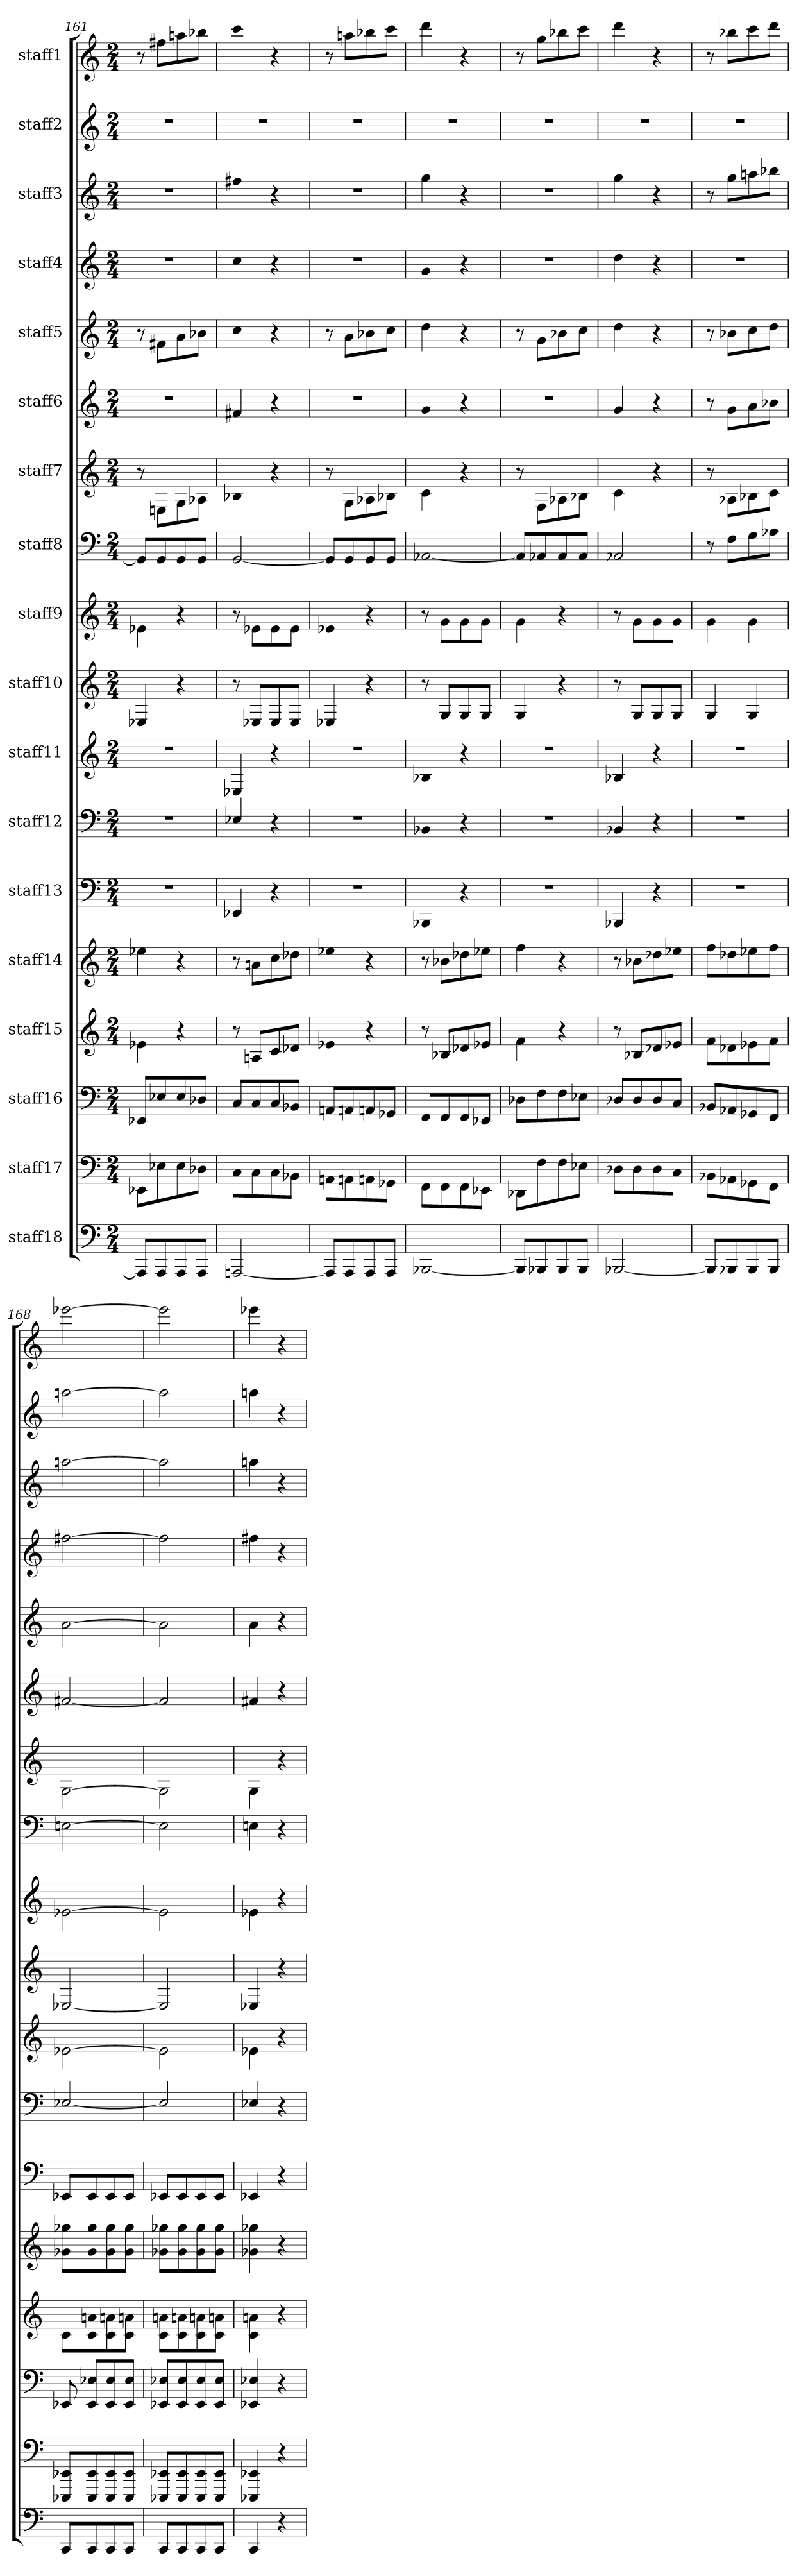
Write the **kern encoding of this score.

**kern	**kern	**kern	**kern	**kern	**kern	**kern	**kern	**kern	**kern	**kern	**kern	**kern	**kern	**kern	**kern	**kern	**kern
*part18	*part17	*part16	*part15	*part14	*part13	*part12	*part11	*part10	*part9	*part8	*part7	*part6	*part5	*part4	*part3	*part2	*part1
*staff18	*staff17	*staff16	*staff15	*staff14	*staff13	*staff12	*staff11	*staff10	*staff9	*staff8	*staff7	*staff6	*staff5	*staff4	*staff3	*staff2	*staff1
*I"staff18	*I"staff17	*I"staff16	*I"staff15	*I"staff14	*I"staff13	*I"staff12	*I"staff11	*I"staff10	*I"staff9	*I"staff8	*I"staff7	*I"staff6	*I"staff5	*I"staff4	*I"staff3	*I"staff2	*I"staff1
*M2/4	*M2/4	*M2/4	*M2/4	*M2/4	*M2/4	*M2/4	*M2/4	*M2/4	*M2/4	*M2/4	*M2/4	*M2/4	*M2/4	*M2/4	*M2/4	*M2/4	*M2/4
=161	=161	=161	=161	=161	=161	=161	=161	=161	=161	=161	=161	=161	=161	=161	=161	=161	=161
8AAAn/L]	8EE-\L	8EE-/L	4e-\	4ee-\	2r	2r	2r	4E-/	4e-\	8GG/L]	8r	2r	8r	2r	2r	2r	8r
8AAA/	8E-\	8E-/	.	.	.	.	.	.	.	8GG/	8En\L	.	8f#\L	.	.	.	8ff#\L
8AAA/	8E-\	8E-/	4r	4r	.	.	.	4r	4r	8GG/	8G\	.	8a\	.	.	.	8aan\
8AAA/J	8D-\J	8D-/J	.	.	.	.	.	.	.	8GG/J	8A-\J	.	8b-\J	.	.	.	8bb-\J
=162	=162	=162	=162	=162	=162	=162	=162	=162	=162	=162	=162	=162	=162	=162	=162	=162	=162
[2AAAn/	8C\L	8C/L	8r	8r	4EE-/	4E-/	4E-/	8r	8r	[2GG/	4B-\	4f#/	4cc\	4cc\	4ff#\	2r	4ccc\
.	8C\	8C/	8An/L	8an\L	.	.	.	8E-/L	8e-\L	.	.	.	.	.	.	.	.
.	8C\	8C/	8c/	8cc\	4r	4r	4r	8E-/	8e-\	.	4r	4r	4r	4r	4r	.	4r
.	8BB-\J	8BB-/J	8d-/J	8dd-\J	.	.	.	8E-/J	8e-\J	.	.	.	.	.	.	.	.
=163	=163	=163	=163	=163	=163	=163	=163	=163	=163	=163	=163	=163	=163	=163	=163	=163	=163
8AAAn/L]	8AAn\L	8AAn/L	4e-\	4ee-\	2r	2r	2r	4E-/	4e-\	8GG/L]	8r	2r	8r	2r	2r	2r	8r
8AAA/	8AAn\	8AAn/	.	.	.	.	.	.	.	8GG/	8G\L	.	8a\L	.	.	.	8aan\L
8AAA/	8AAn\	8AAn/	4r	4r	.	.	.	4r	4r	8GG/	8A-\	.	8b-\	.	.	.	8bb-\
8AAA/J	8GG-\J	8GG-/J	.	.	.	.	.	.	.	8GG/J	8B-\J	.	8cc\J	.	.	.	8ccc\J
=164	=164	=164	=164	=164	=164	=164	=164	=164	=164	=164	=164	=164	=164	=164	=164	=164	=164
[2BBB-/	8FF\L	8FF/L	8r	8r	4BBB-/	4BB-/	4B-/	8r	8r	[2AA-/	4c\	4g/	4dd\	4g/	4gg\	2r	4ddd\
.	8FF\	8FF/	8B-/L	8b-\L	.	.	.	8G/L	8g\L	.	.	.	.	.	.	.	.
.	8FF\	8FF/	8d-/	8dd-\	4r	4r	4r	8G/	8g\	.	4r	4r	4r	4r	4r	.	4r
.	8EE-\J	8EE-/J	8e-/J	8ee-\J	.	.	.	8G/J	8g\J	.	.	.	.	.	.	.	.
=165	=165	=165	=165	=165	=165	=165	=165	=165	=165	=165	=165	=165	=165	=165	=165	=165	=165
8BBB-/L]	8DD-\L	8D-\L	4f\	4ff\	2r	2r	2r	4G/	4g\	8AA-/L]	8r	2r	8r	2r	2r	2r	8r
8BBB-/	8F\	8F\	.	.	.	.	.	.	.	8AA-/	8F\L	.	8g\L	.	.	.	8gg\L
8BBB-/	8F\	8F\	4r	4r	.	.	.	4r	4r	8AA-/	8A-\	.	8b-\	.	.	.	8bb-\
8BBB-/J	8E-\J	8E-\J	.	.	.	.	.	.	.	8AA-/J	8B-\J	.	8cc\J	.	.	.	8ccc\J
=166	=166	=166	=166	=166	=166	=166	=166	=166	=166	=166	=166	=166	=166	=166	=166	=166	=166
[2BBB-/	8D-\L	8D-/L	8r	8r	4BBB-/	4BB-/	4B-/	8r	8r	2AA-/	4c\	4g/	4dd\	4dd\	4gg\	2r	4ddd\
.	8D-\	8D-/	8B-/L	8b-\L	.	.	.	8G/L	8g\L	.	.	.	.	.	.	.	.
.	8D-\	8D-/	8d-/	8dd-\	4r	4r	4r	8G/	8g\	.	4r	4r	4r	4r	4r	.	4r
.	8C\J	8C/J	8e-/J	8ee-\J	.	.	.	8G/J	8g\J	.	.	.	.	.	.	.	.
=167	=167	=167	=167	=167	=167	=167	=167	=167	=167	=167	=167	=167	=167	=167	=167	=167	=167
8BBB-/L]	8BB-\L	8BB-/L	8f\L	8ff\L	2r	2r	2r	4G/	4g\	8r	8r	8r	8r	2r	8r	2r	8r
8BBB-/	8AA-\	8AA-/	8d-\	8dd-\	.	.	.	.	.	8F\L	8A-\L	8g\L	8b-\L	.	8gg\L	.	8bb-\L
8BBB-/	8GG-\	8GG-/	8e-\	8ee-\	.	.	.	4G/	4g\	8G\	8B-\	8a\	8cc\	.	8aan\	.	8ccc\
8BBB-/J	8FF\J	8FF/J	8f\J	8ff\J	.	.	.	.	.	8A-\J	8c\J	8b-\J	8dd\J	.	8bb-\J	.	8ddd\J
=168	=168	=168	=168	=168	=168	=168	=168	=168	=168	=168	=168	=168	=168	=168	=168	=168	=168
8CC/L	8EE-/ 8EEE-/L	8EE-/	8c\L	8gg-\ 8g-\L	8EE-/L	[2E-/	[2e-\	[2E-/	[2e-\	[2En\	[2G\	[2f#/	[2a\	[2ff#\	[2aan\	[2aan\	[2eee-\
8CC/	8EE-/ 8EEE-/	8E-/ 8EE-/L	8an\ 8c\	8gg-\ 8g-\	8EE-/	.	.	.	.	.	.	.	.	.	.	.	.
8CC/	8EE-/ 8EEE-/	8E-/ 8EE-/	8an\ 8c\	8gg-\ 8g-\	8EE-/	.	.	.	.	.	.	.	.	.	.	.	.
8CC/J	8EE-/ 8EEE-/J	8E-/ 8EE-/J	8an\ 8c\J	8gg-\ 8g-\J	8EE-/J	.	.	.	.	.	.	.	.	.	.	.	.
=169	=169	=169	=169	=169	=169	=169	=169	=169	=169	=169	=169	=169	=169	=169	=169	=169	=169
8CC/L	8EE-/ 8EEE-/L	8E-/ 8EE-/L	8an\ 8c\L	8gg-\ 8g-\L	8EE-/L	2E-/]	2e-\]	2E-/]	2e-\]	2En\]	2G\]	2f#/]	2a\]	2ff#\]	2aan\]	2aan\]	2eee-\]
8CC/	8EE-/ 8EEE-/	8E-/ 8EE-/	8an\ 8c\	8gg-\ 8g-\	8EE-/	.	.	.	.	.	.	.	.	.	.	.	.
8CC/	8EE-/ 8EEE-/	8E-/ 8EE-/	8an\ 8c\	8gg-\ 8g-\	8EE-/	.	.	.	.	.	.	.	.	.	.	.	.
8CC/J	8EE-/ 8EEE-/J	8E-/ 8EE-/J	8an\ 8c\J	8gg-\ 8g-\J	8EE-/J	.	.	.	.	.	.	.	.	.	.	.	.
=170	=170	=170	=170	=170	=170	=170	=170	=170	=170	=170	=170	=170	=170	=170	=170	=170	=170
4CC/	4EE-/ 4EEE-/	4E-/ 4EE-/	4an\ 4c\	4gg-\ 4g-\	4EE-/	4E-/	4e-\	4E-/	4e-\	4En\	4G\	4f#/	4a\	4ff#\	4aan\	4aan\	4eee-\
4r	4r	4r	4r	4r	4r	4r	4r	4r	4r	4r	4r	4r	4r	4r	4r	4r	4r
=	=	=	=	=	=	=	=	=	=	=	=	=	=	=	=	=	=
*-	*-	*-	*-	*-	*-	*-	*-	*-	*-	*-	*-	*-	*-	*-	*-	*-	*-
